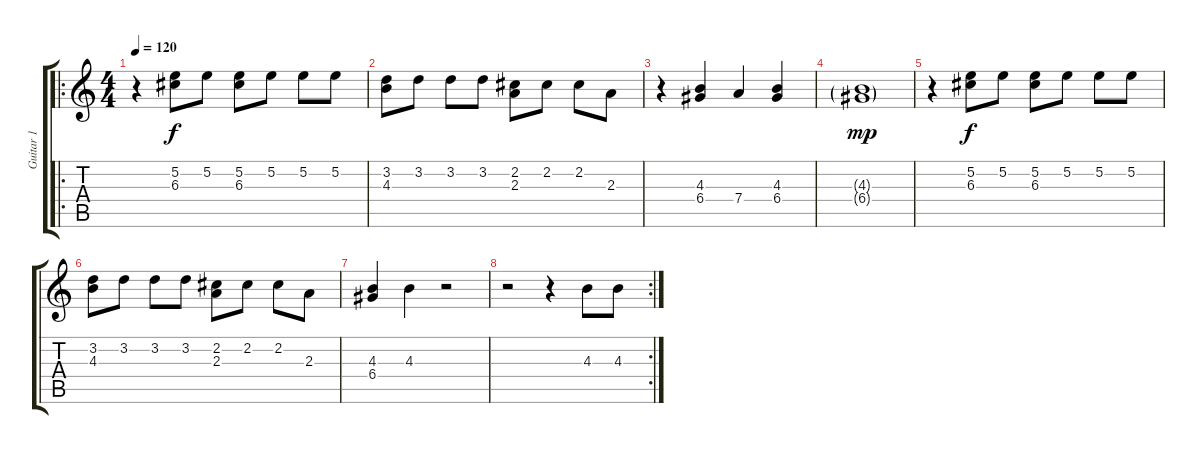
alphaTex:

\track ("Guitar 1" "Guitar 1") {instrument acousticguitarsteel}
\staff {score tabs}
\tuning (E4 B3 G3 D3 A2 E2) {hide}
\ro
\ts (4 4)
\tempo 120
\clef g2
\ks c
r.4{dy f} (5.2 6.3).8 5.2.8 (5.2 6.3).8 5.2.8 5.2.8 5.2.8 |
(3.2 4.3).8 3.2.8 3.2.8 3.2.8 (2.2 2.3).8 2.2.8 2.2.8 2.3.8 |
r.4 (4.3 6.4).4 7.4.4 (4.3 6.4).4 |
(4.3{g} 6.4{g}).1{dy mp} |
r.4 (5.2 6.3).8{dy f} 5.2.8 (5.2 6.3).8 5.2.8 5.2.8 5.2.8 |
(3.2 4.3).8 3.2.8 3.2.8 3.2.8 (2.2 2.3).8 2.2.8 2.2.8 2.3.8 |
(4.3 6.4).4 4.3.4 r.2 |
\rc 2
r.2 r.4 4.3.8 4.3.8
